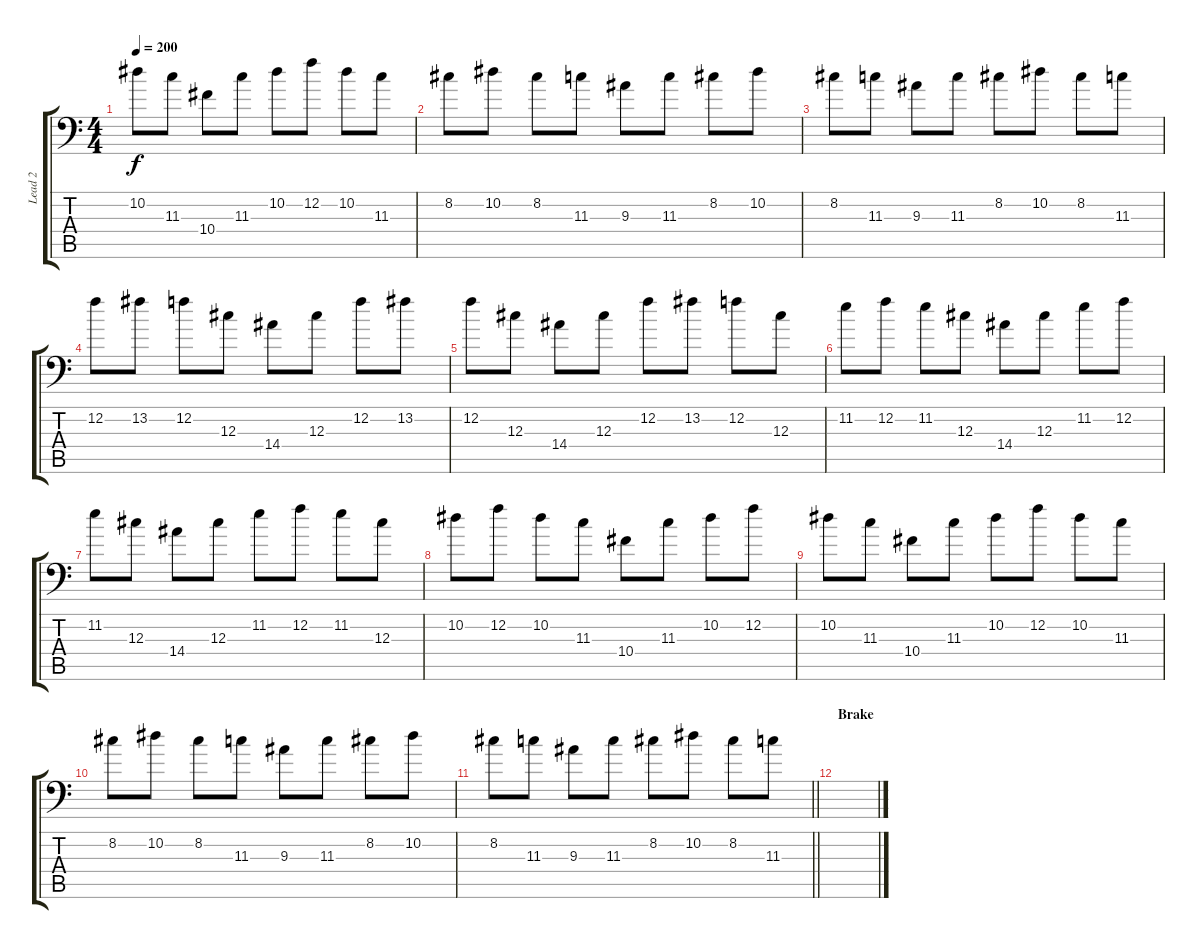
\track ("Lead 2" "Lead 2") {instrument overdrivenguitar}
\staff {score tabs}
\tuning (Bb3 F3 Db3 Ab2 Eb2 Bb1) {hide}
\ts (4 4)
\tempo 200
\clef f4
\ks c
10.2.8{dy f} 11.3.8 10.4.8 11.3.8 10.2.8 12.2.8 10.2.8 11.3.8 |
8.2.8 10.2.8 8.2.8 11.3.8 9.3.8 11.3.8 8.2.8 10.2.8 |
8.2.8 11.3.8 9.3.8 11.3.8 8.2.8 10.2.8 8.2.8 11.3.8 |
12.2.8 13.2.8 12.2.8 12.3.8 14.4.8 12.3.8 12.2.8 13.2.8 |
12.2.8 12.3.8 14.4.8 12.3.8 12.2.8 13.2.8 12.2.8 12.3.8 |
11.2.8 12.2.8 11.2.8 12.3.8 14.4.8 12.3.8 11.2.8 12.2.8 |
11.2.8 12.3.8 14.4.8 12.3.8 11.2.8 12.2.8 11.2.8 12.3.8 |
10.2.8 12.2.8 10.2.8 11.3.8 10.4.8 11.3.8 10.2.8 12.2.8 |
10.2.8 11.3.8 10.4.8 11.3.8 10.2.8 12.2.8 10.2.8 11.3.8 |
8.2.8 10.2.8 8.2.8 11.3.8 9.3.8 11.3.8 8.2.8 10.2.8 |
\barLineRight lightlight
8.2.8 11.3.8 9.3.8 11.3.8 8.2.8 10.2.8 8.2.8 11.3.8 |
\section ("" "Brake")
